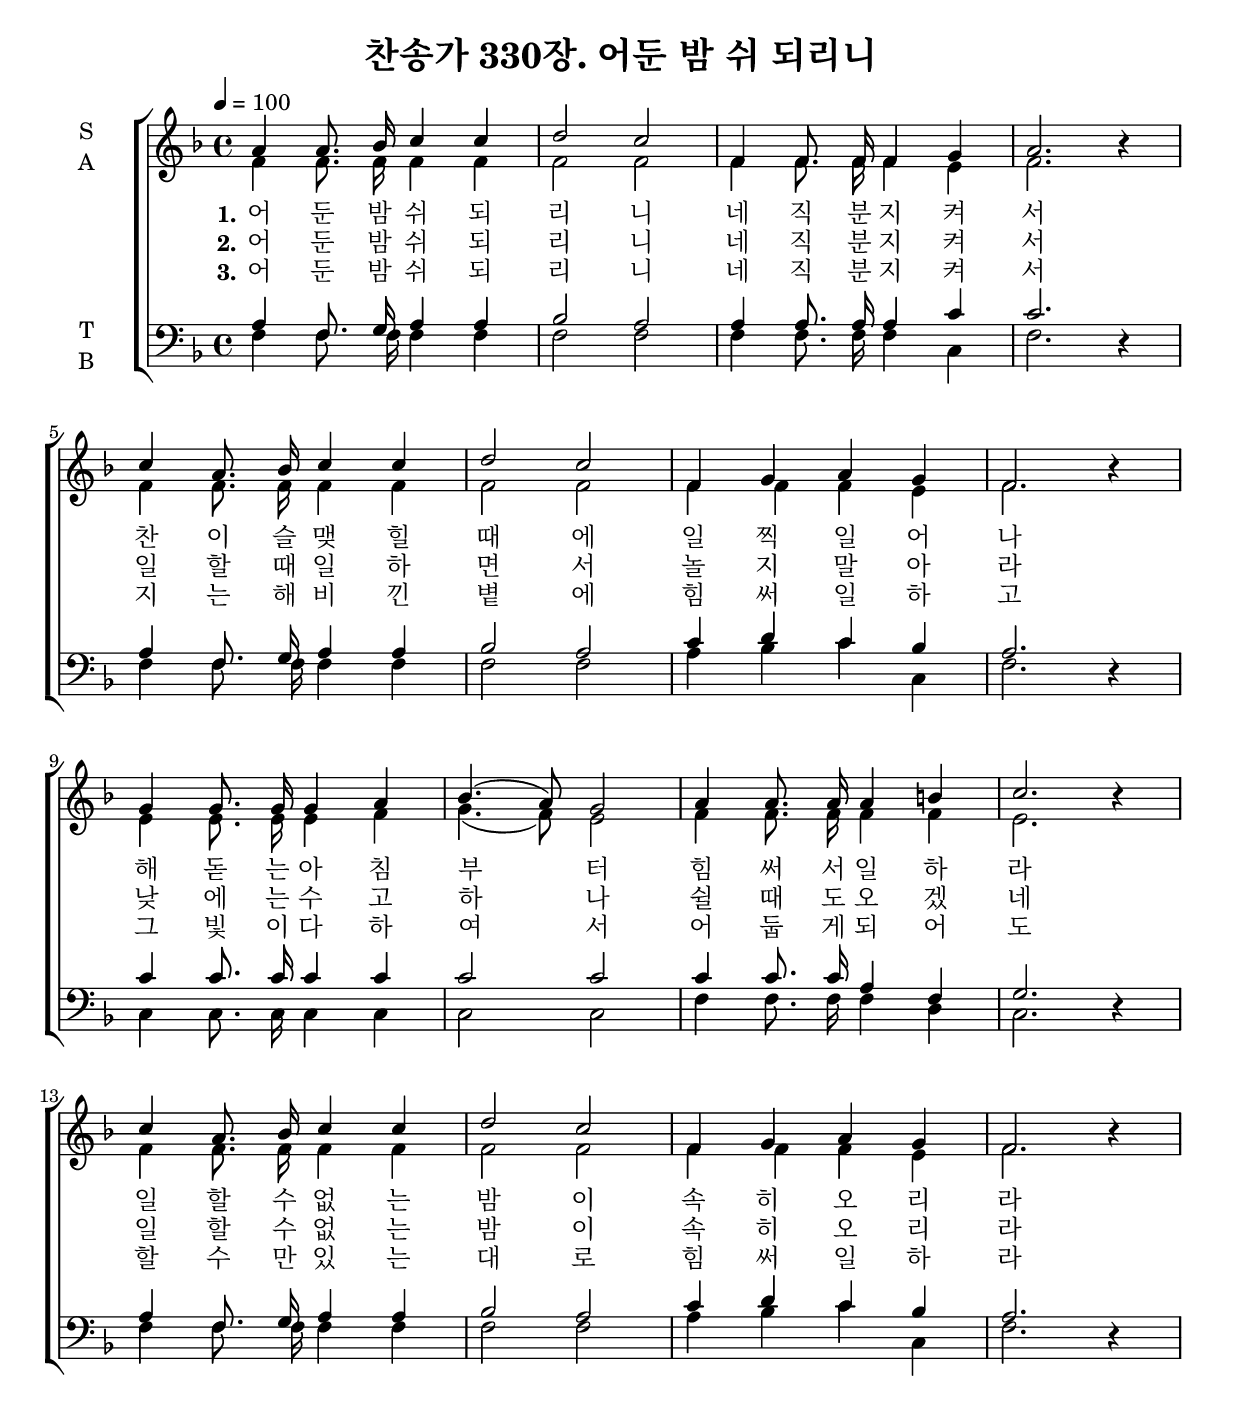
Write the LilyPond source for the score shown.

\version "2.22.0"
\include "english.ly"
\header {
  title = "찬송가 330장. 어둔 밤 쉬 되리니"
}

global = {
  \time 4/4
  \key f \major
  \tempo 4=100
  \autoBeamOff
}

soprano = \relative c'' {
  \global
  a4 a8. bf16 c4 c d2 c f,4 f8. f16 f4 g a2. r4 \break
  
  c a8. bf16 c4 c d2 c f,4 g a g f2. r4 \break
  
  g g8. g16 g4 a bf4. ( a8 ) g2 a4 a8. a16 a4 b c2. r4  \break
  
  c a8. bf16 c4 c d2 c f,4 g a g f2. r4  \break 
  
}

alto = \relative c' {
  \global
 f4 f8. f16 f4 f f2 f f4 f8. f16 f4 e f2. r4 
 
 f f8. f16 f4 f f2 f f4 f f e f2. r4 
 
 e e8. e16 e4 f g4. ( f8 ) e2 f4 f8. f16 f4 f e2. r4
 
 f f8. f16 f4 f f2 f f4 f f e f2. r4 
 
 
  
}

tenor = \relative c' {
  \global
  a4 f8. g16 a4 a bf2 a a4 a8. a16 a4 c c2. r4 
  
  a f8. g16 a4 a bf2 a c4 d c bf a2. r4 
  
  c c8. c16 c4 c c2 c2 c4 c8. c16 a4 f g2.r4
  
  a f8. g16 a4 a bf2 a c4 d c bf a2. r4 
}

bass = \relative c {
  \global
  f4 f8. f16 f4 f f2 f f4 f8. f16 f4 c f2. r4 
  
  f f8. f16 f4 f f2 f a4 bf c c, f2. r4 
  
  c c8. c16 c4 c c2 c f4 f8. f16 f4 d c2. r4
  
  f f8. f16 f4 f f2 f a4 bf c c, f2. r4 
  
}

verseOne = \lyricmode {
  \set stanza = "1."
  어 둔   밤   쉬   되 리 니 
네   직 분   지 켜 서 
찬   이 슬   맺 힐   때 에 
일 찍   일 어 나 
해   돋 는   아 침 부 터 
힘 써 서   일 하 라 
일 할   수   없 는   밤 이 
속 히   오 리 라 


  
}

verseTwo = \lyricmode {
  \set stanza = "2."
  어 둔   밤   쉬   되 리 니 
네   직 분   지 켜 서 
일 할   때   일 하 면 서 
놀 지   말 아 라 
낮 에 는   수 고 하 나 
쉴   때 도   오 겠 네 
일 할   수   없 는   밤 이 
속 히   오 리 라 

  
}

verseThree = \lyricmode {
  \set stanza = "3."
   어 둔   밤   쉬   되 리 니 
네   직 분   지 켜 서 
지 는   해   비 낀   볕 에 
힘 써   일 하 고 
그   빛 이   다 하 여 서 
어 둡 게   되 어 도 
할   수 만   있 는   대 로 
힘 써   일 하 라 
}

\score {
  \new ChoirStaff <<
    \new Staff \with {
      midiInstrument = "choir aahs"
      instrumentName = \markup \center-column { S A }
      \consists "Merge_rests_engraver"
    } <<
      \new Voice = "soprano" { \voiceOne \soprano }
      \new Voice = "alto" { \voiceTwo \alto }
    >>
    \new Lyrics \with {
      \override VerticalAxisGroup #'staff-affinity = #CENTER
    } \lyricsto "soprano" \verseOne
    \new Lyrics \with {
      \override VerticalAxisGroup #'staff-affinity = #CENTER
    } \lyricsto "soprano" \verseTwo
    \new Lyrics \with {
      \override VerticalAxisGroup #'staff-affinity = #CENTER
    } \lyricsto "soprano" \verseThree
    \new Staff \with {
      midiInstrument = "choir aahs"
      instrumentName = \markup \center-column { T B }
      \consists "Merge_rests_engraver"
    } <<
      \clef bass 
      
      \new Voice = "tenor" { \voiceOne \tenor }
      \new Voice = "bass" { \voiceTwo \bass 
      
      }
    >>
  >>
  \layout { }
  \midi { }
}
